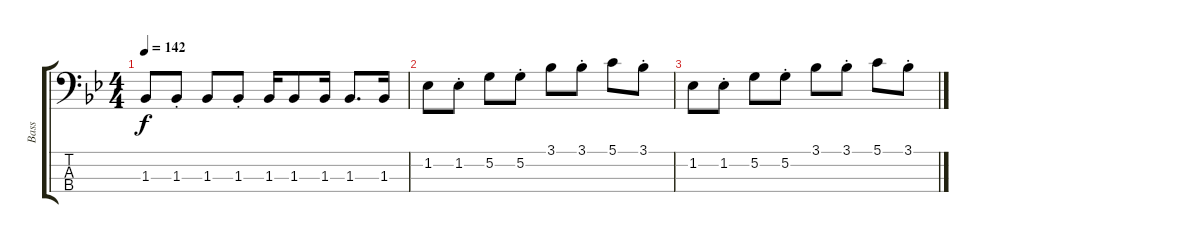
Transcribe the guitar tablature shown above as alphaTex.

\track ("Bass    " "Bass    ") {instrument electricbassfinger}
\staff {score tabs}
\tuning (G2 D2 A1 E1) {hide}
\ts (4 4)
\tempo 142
\clef f4
\ks bb
1.3.8{dy f} 1.3{st}.8 1.3.8 1.3{st}.8 1.3.16 1.3.8 1.3.16 1.3.8{d} 1.3.16 |
1.2.8 1.2{st}.8 5.2.8 5.2{st}.8 3.1.8 3.1{st}.8 5.1.8 3.1{st}.8 |
1.2.8 1.2{st}.8 5.2.8 5.2{st}.8 3.1.8 3.1{st}.8 5.1.8 3.1{st}.8
